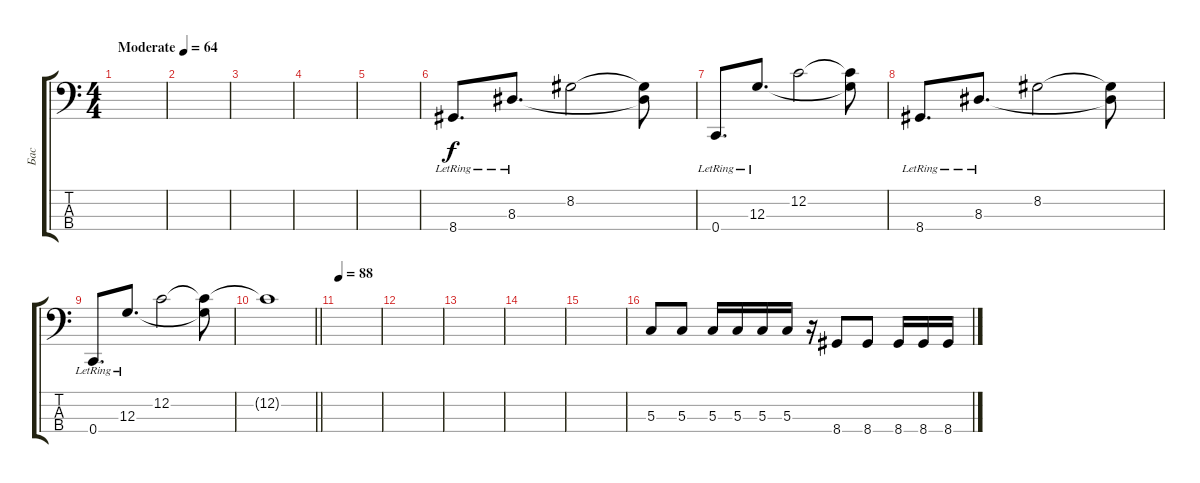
\track ("Бас" "Бас") {instrument electricbassfinger}
\staff {score tabs}
\tuning (F2 C2 G1 C1) {hide}
\ts (4 4)
\tempo (64 "Moderate")
\clef f4
\ks c
|
|
|
|
|
8.4{lr}.8{d} 8.3{lr}.8{d} 8.2.2 (8.2{t} 8.3{t}).8 |
0.4{lr}.8{d} 12.3{lr}.8{d} 12.2.2 (12.2{t} 12.3{t}).8 |
8.4{lr}.8{d} 8.3{lr}.8{d} 8.2.2 (8.2{t} 8.3{t}).8 |
0.4{lr}.8{d} 12.3{lr}.8{d} 12.2.2 (12.2{t} 12.3{t}).8 |
\barLineRight lightlight
12.2{t}.1{dy f volume 4} |
\tempo 88
|
|
|
|
|
5.3.8{volume 16} 5.3.8 5.3.16 5.3.16 5.3.16 5.3.16 r.16 8.4.8 8.4.8 8.4.16 8.4.16 8.4.16
